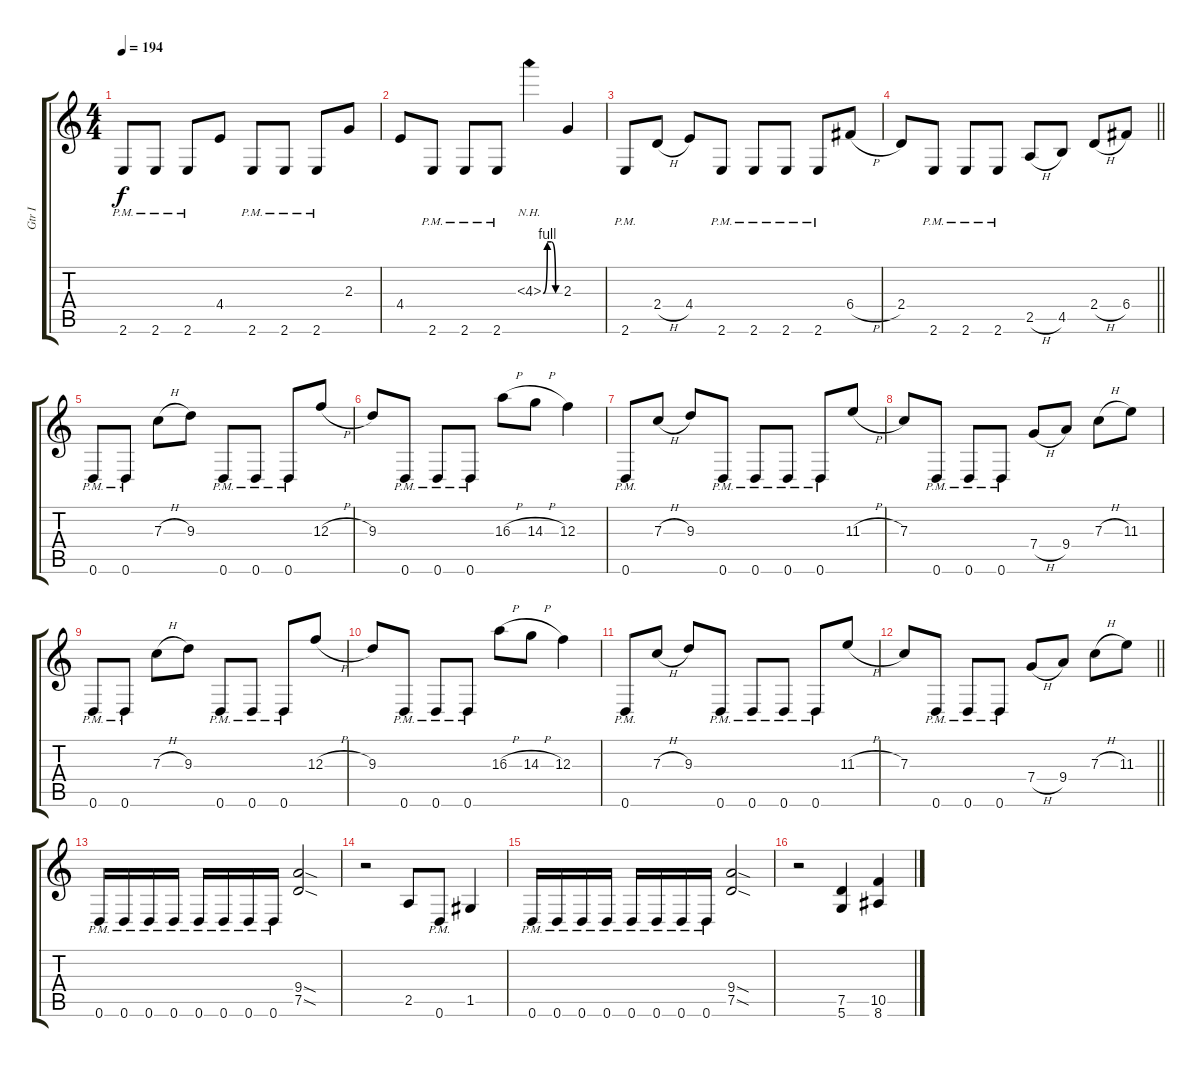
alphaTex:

\track ("Gtr I" "Gtr I") {instrument distortionguitar}
\staff {score tabs}
\tuning (D4 A3 F3 C3 G2 D2) {hide}
\ts (4 4)
\tempo 194
\clef g2
\ks c
2.6{pm}.8{dy f} 2.6{pm}.8 2.6{pm}.8 4.4.8 2.6{pm}.8 2.6{pm}.8 2.6{pm}.8 2.3.8 |
4.4.8 2.6{pm}.8 2.6{pm}.8 2.6{pm}.8 4.3{be (custom 0 0 15 4 30 4 45 0 60 0) nh}.4 2.3.4 |
2.6{pm}.8 2.4{h}.8 4.4.8 2.6{pm}.8 2.6{pm}.8 2.6{pm}.8 2.6{pm}.8 6.4{h}.8 |
\barLineRight lightlight
2.4.8 2.6{pm}.8 2.6{pm}.8 2.6{pm}.8 2.5{h}.8 4.5.8 2.4{h}.8 6.4.8 |
0.6{pm}.8{volume 14 balance 1} 0.6{pm}.8 7.3{h}.8 9.3.8 0.6{pm}.8 0.6{pm}.8 0.6{pm}.8 12.3{h}.8 |
9.3.8 0.6{pm}.8 0.6{pm}.8 0.6{pm}.8 16.3{h}.8 14.3{h}.8 12.3.4 |
0.6{pm}.8 7.3{h}.8 9.3.8 0.6{pm}.8 0.6{pm}.8 0.6{pm}.8 0.6{pm}.8 11.3{h}.8 |
7.3.8 0.6{pm}.8 0.6{pm}.8 0.6{pm}.8 7.4{h}.8 9.4.8 7.3{h}.8 11.3.8 |
0.6{pm}.8 0.6{pm}.8 7.3{h}.8 9.3.8 0.6{pm}.8 0.6{pm}.8 0.6{pm}.8 12.3{h}.8 |
9.3.8 0.6{pm}.8 0.6{pm}.8 0.6{pm}.8 16.3{h}.8 14.3{h}.8 12.3.4 |
0.6{pm}.8 7.3{h}.8 9.3.8 0.6{pm}.8 0.6{pm}.8 0.6{pm}.8 0.6{pm}.8 11.3{h}.8 |
\barLineRight lightlight
7.3.8 0.6{pm}.8 0.6{pm}.8 0.6{pm}.8 7.4{h}.8 9.4.8 7.3{h}.8 11.3.8 |
0.6{pm}.16{volume 13} 0.6{pm}.16 0.6{pm}.16 0.6{pm}.16 0.6{pm}.16 0.6{pm}.16 0.6{pm}.16 0.6{pm}.16 (9.4{sod} 7.5{sod}).2 |
r.2 2.5.8 0.6{pm}.8 1.5.4 |
0.6{pm}.16 0.6{pm}.16 0.6{pm}.16 0.6{pm}.16 0.6{pm}.16 0.6{pm}.16 0.6{pm}.16 0.6{pm}.16 (9.4{sod} 7.5{sod}).2 |
r.2 (7.5 5.6).4 (10.5 8.6).4
